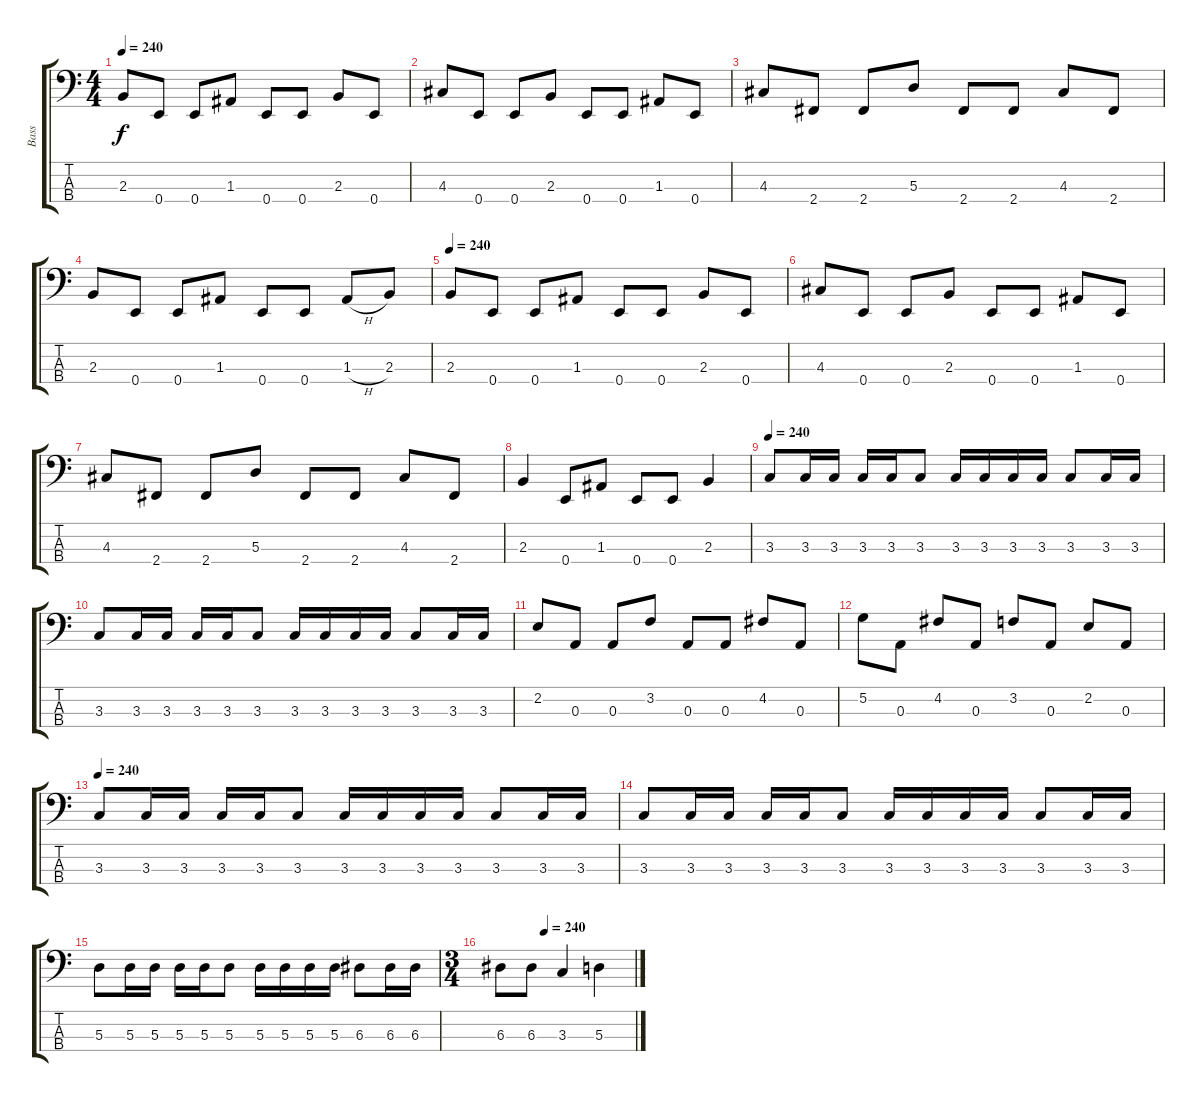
\track ("Bass" "Bass") {instrument electricbassfinger}
\staff {score tabs}
\tuning (G2 D2 A1 E1) {hide}
\ts (4 4)
\tempo 240
\clef f4
\ks c
2.3.8{dy f} 0.4.8 0.4.8 1.3.8 0.4.8 0.4.8 2.3.8 0.4.8 |
4.3.8 0.4.8 0.4.8 2.3.8 0.4.8 0.4.8 1.3.8 0.4.8 |
4.3.8 2.4.8 2.4.8 5.3.8 2.4.8 2.4.8 4.3.8 2.4.8 |
2.3.8 0.4.8 0.4.8 1.3.8 0.4.8 0.4.8 1.3{h}.8 2.3.8 |
\tempo 240
2.3.8 0.4.8 0.4.8 1.3.8 0.4.8 0.4.8 2.3.8 0.4.8 |
4.3.8 0.4.8 0.4.8 2.3.8 0.4.8 0.4.8 1.3.8 0.4.8 |
4.3.8 2.4.8 2.4.8 5.3.8 2.4.8 2.4.8 4.3.8 2.4.8 |
2.3.4 0.4.8 1.3.8 0.4.8 0.4.8 2.3.4 |
\tempo 240
3.3.8 3.3.16 3.3.16 3.3.16 3.3.16 3.3.8 3.3.16 3.3.16 3.3.16 3.3.16 3.3.8 3.3.16 3.3.16 |
3.3.8 3.3.16 3.3.16 3.3.16 3.3.16 3.3.8 3.3.16 3.3.16 3.3.16 3.3.16 3.3.8 3.3.16 3.3.16 |
2.2.8 0.3.8 0.3.8 3.2.8 0.3.8 0.3.8 4.2.8 0.3.8 |
5.2.8 0.3.8 4.2.8 0.3.8 3.2.8 0.3.8 2.2.8 0.3.8 |
\tempo 240
3.3.8 3.3.16 3.3.16 3.3.16 3.3.16 3.3.8 3.3.16 3.3.16 3.3.16 3.3.16 3.3.8 3.3.16 3.3.16 |
3.3.8 3.3.16 3.3.16 3.3.16 3.3.16 3.3.8 3.3.16 3.3.16 3.3.16 3.3.16 3.3.8 3.3.16 3.3.16 |
5.3.8 5.3.16 5.3.16 5.3.16 5.3.16 5.3.8 5.3.16 5.3.16 5.3.16 5.3.16 6.3.8 6.3.16 6.3.16 |
\ts (3 4)
\tempo (240 0.3333333333333333)
6.3.8 6.3.8 3.3.4 5.3.4
